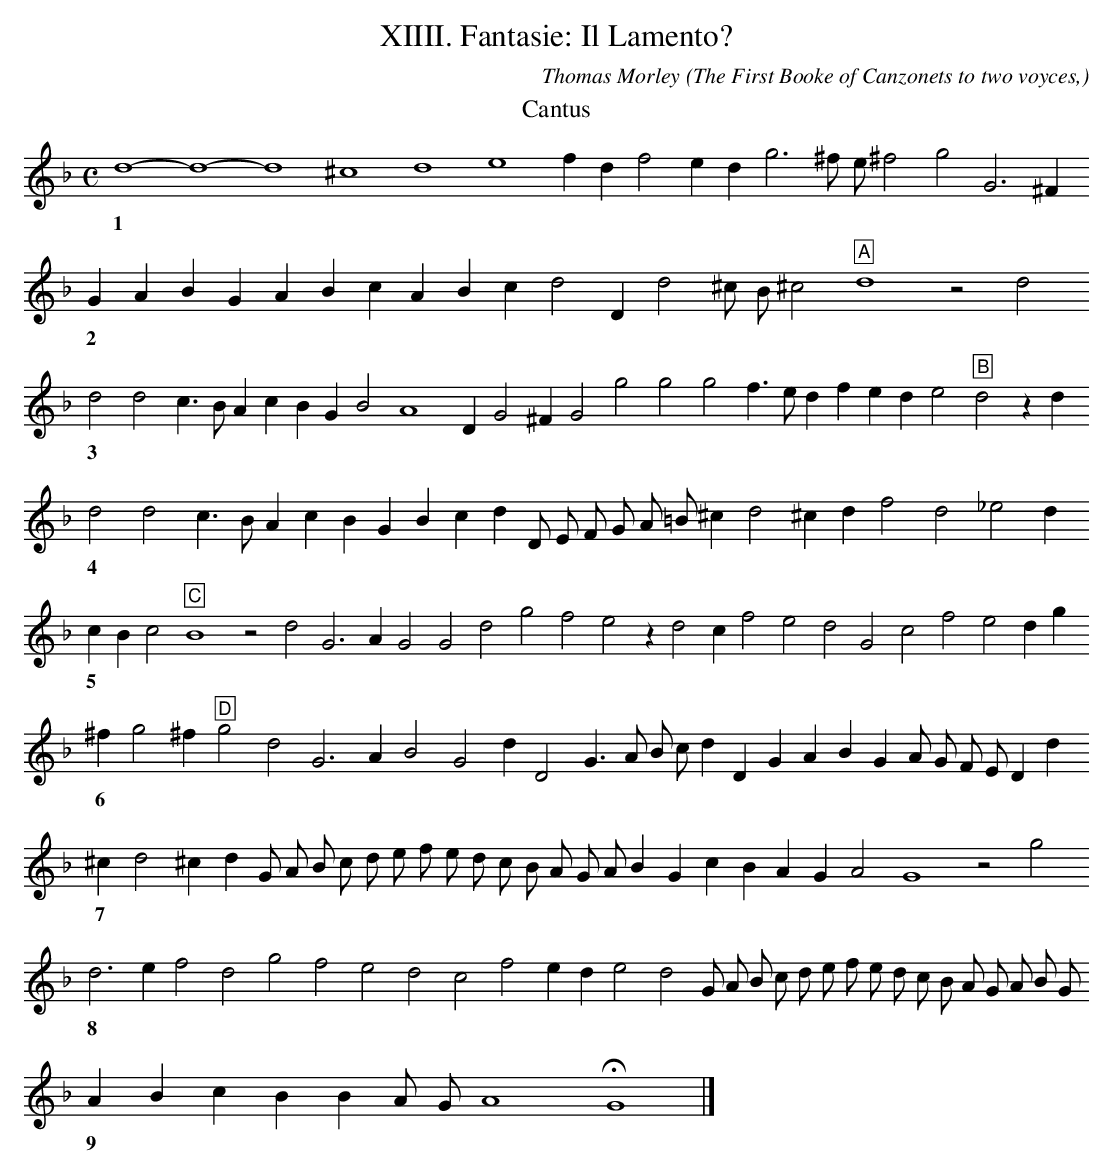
X:1
O: The First Booke of Canzonets to two voyces,
T:XIIII. Fantasie: Il Lamento?
O: The First Booke of Canzonets to two voyces,
C: Thomas Morley
M:C
L:1/4
K:F
T:Cantus
L:1/4
d4-d4-d4 ^c4 d4 e4 f d f2 e d g3 ^f/ e/ ^f2 g2 G3 ^F
w:1
G A B G A B c A B c d2 D d2 ^c/ B/ ^c2 "A"d4 z2 d2
w:2
d2 d2 c>B A c B G B2 A4 D G2 ^F G2 g2 g2 g2 f>e d f e d e2 "B"d2 z d
w:3
d2 d2 c>B A c B G B c d D/ E/ F/ G/ A/ =B/ ^c d2 ^c d f2 d2 _e2 d
w:4
c B c2 "C"B4 z2 d2 G3 A G2 G2 d2 g2 f2 e2 z d2 c f2 e2 d2 G2 c2 f2 e2 d g
w:5
^f g2 ^f "D"g2 d2 G3 A B2 G2 d D2 G>A B/ c/ d D G A B G A/ G/ F/ E/ D d
w:6
^c d2 ^c d G/ A/ B/ c/ d/ e/ f/ e/ d/ c/ B/ A/ G/ A/ B G c B A G A2 G4 z2 g2
w:7
d3 e f2 d2 g2 f2 e2 d2 c2 f2 e d e2 d2 G/ A/ B/ c/ d/ e/ f/ e/ d/ c/ B/ A/ G/ A/ B/ G/
w:8
A B c B B A/ G/ A4 HG4 |]
w:9
